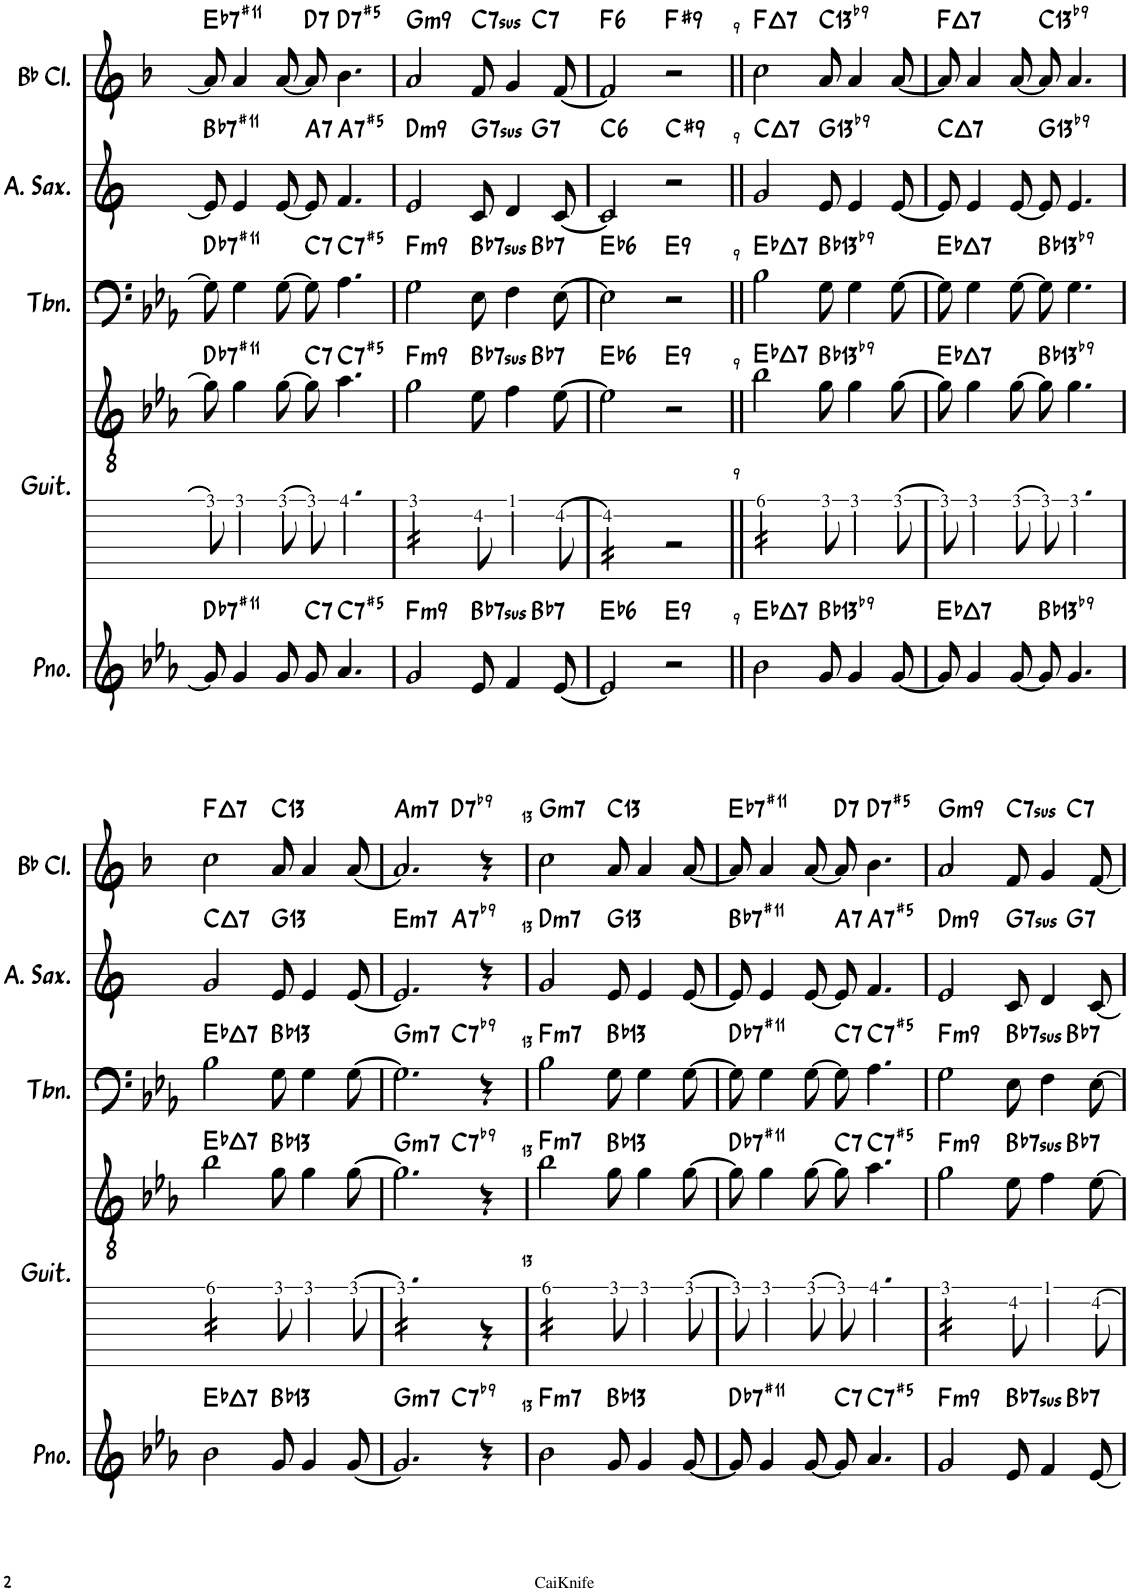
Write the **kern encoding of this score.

**kern	**harte	**kern	**kern	**harte	**kern	**harte	**kern	**harte	**kern	**harte
*part5	*part5	*part4	*part4	*part4	*part3	*part3	*part2	*part2	*part1	*part1
*staff6	*	*staff5	*staff4	*	*staff3	*	*staff2	*	*staff1	*
*I"钢琴	*	*I"原音吉他	*	*	*I"长号	*	*I"中音萨克斯	*	*I"降B调单簧管	*
!!LO:PB:g=z
*clefG2	*	*	*clefGv2	*	*clefF4	*	*clefG2	*	*clefG2	*
*	*	*	*	*	*	*	*Trd5c9	*	*Trd1c2	*
*k[b-e-a-]	*	*k[b-e-a-]	*k[b-e-a-]	*	*k[b-e-a-]	*	*k[]	*	*k[b-]	*
*M4/4	*	*M4/4	*M4/4	*	*M4/4	*	*M4/4	*	*M4/4	*
=6	=6	=6	=6	=6	=6	=6	=6	=6	=6	=6
!	!LO:H:kt=7	!	!	!LO:H:kt=7	!	!LO:H:kt=7	!	!LO:H:kt=7	!	!LO:H:kt=7
8g/]	Db:7(#11)	8g\]	8g\]	Db:7(#11)	8G\]	Db:7(#11)	8e/]	Bb:7(#11)	8a/]	Eb:7(#11)
4g/	.	4g\	4g\	.	4G\	.	4e/	.	4a/	.
8g/	.	[8g\	[8g\	.	[8G\	.	[8e/	.	[8a/	.
!	!LO:H:kt=7	!	!	!LO:H:kt=7	!	!LO:H:kt=7	!	!LO:H:kt=7	!	!LO:H:kt=7
8g/	C:7	8g\]	8g\]	C:7	8G\]	C:7	8e/]	A:7	8a/]	D:7
!	!LO:H:kt=7	!	!	!LO:H:kt=7	!	!LO:H:kt=7	!	!LO:H:kt=7	!	!LO:H:kt=7
4.a-/	C:(3,#5,b7)	4.a-\	4.a-\	C:(3,#5,b7)	4.A-\	C:(3,#5,b7)	4.f/	A:(3,#5,b7)	4.b-\	D:(3,#5,b7)
=7	=7	=7	=7	=7	=7	=7	=7	=7	=7	=7
!	!LO:H:kt=m9	!	!	!LO:H:kt=m9	!	!LO:H:kt=m9	!	!LO:H:kt=m9	!	!LO:H:kt=m9
*^	*	*	*^	*	*^	*	*^	*	*^	*
2g/	2.ryy	F:min9	2g\	2g\	2.ryy	F:min9	2G\	2.ryy	F:min9	2e/	2.ryy	D:min9	2a/	2.ryy	G:min9
!	!	!LO:H:kt=7sus	!	!	!	!LO:H:kt=7sus	!	!	!LO:H:kt=7sus	!	!	!LO:H:kt=7sus	!	!	!LO:H:kt=7sus
8e-/	.	Bb:sus4(7)	8e-\	8e-\	.	Bb:sus4(7)	8E-\	.	Bb:sus4(7)	8c/	.	G:sus4(7)	8f/	.	C:sus4(7)
4f/	.	.	4f\	4f\	.	.	4F\	.	.	4d/	.	.	4g/	.	.
!	!	!LO:H:kt=7	!	!	!	!LO:H:kt=7	!	!	!LO:H:kt=7	!	!	!LO:H:kt=7	!	!	!LO:H:kt=7
.	4ryy	Bb:7	.	.	4ryy	Bb:7	.	4ryy	Bb:7	.	4ryy	G:7	.	4ryy	C:7
[8e-/	.	.	[8e-\	[8e-\	.	.	[8E-\	.	.	[8c/	.	.	[8f/	.	.
=8	=8	=8	=8	=8	=8	=8	=8	=8	=8	=8	=8	=8	=8	=8	=8
!	!	!LO:H:kt=6	!	!	!	!LO:H:kt=6	!	!	!LO:H:kt=6	!	!	!LO:H:kt=6	!	!	!LO:H:kt=6
*	*	*	*	*v	*v	*	*	*	*	*v	*v	*	*v	*v	*
*v	*v	*	*	*	*	*v	*v	*	*	*	*	*
2e-/]	Eb:maj6	2e-\]	2e-\]	Eb:maj6	2E-\]	Eb:maj6	2c/]	C:maj6	2f/]	F:maj6
!	!LO:H:kt=9	!	!	!LO:H:kt=9	!	!LO:H:kt=9	!	!LO:H:kt=9	!	!LO:H:kt=9
2r	E:9	2r	2r	E:9	2r	E:9	2r	C#:9	2r	F#:9
=9||	=9||	=9||	=9||	=9||	=9||	=9||	=9||	=9||	=9||	=9||
!	!LO:H:kt=7	!	!	!LO:H:kt=7	!	!LO:H:kt=7	!	!LO:H:kt=7	!	!LO:H:kt=7
2b-\	Eb:maj7	2b-\	2b-\	Eb:maj7	2B-\	Eb:maj7	2g/	C:maj7	2cc\	F:maj7
!	!LO:H:kt=13	!	!	!LO:H:kt=13	!	!LO:H:kt=13	!	!LO:H:kt=13	!	!LO:H:kt=13
8g/	Bb:(3,5,b7,b9,11,13)	8g\	8g\	Bb:(3,5,b7,b9,11,13)	8G\	Bb:(3,5,b7,b9,11,13)	8e/	G:(3,5,b7,b9,11,13)	8a/	C:(3,5,b7,b9,11,13)
4g/	.	4g\	4g\	.	4G\	.	4e/	.	4a/	.
[8g/	.	[8g\	[8g\	.	[8G\	.	[8e/	.	[8a/	.
=10	=10	=10	=10	=10	=10	=10	=10	=10	=10	=10
!	!LO:H:kt=7	!	!	!LO:H:kt=7	!	!LO:H:kt=7	!	!LO:H:kt=7	!	!LO:H:kt=7
8g/]	Eb:maj7	8g\]	8g\]	Eb:maj7	8G\]	Eb:maj7	8e/]	C:maj7	8a/]	F:maj7
4g/	.	4g\	4g\	.	4G\	.	4e/	.	4a/	.
[8g/	.	[8g\	[8g\	.	[8G\	.	[8e/	.	[8a/	.
!	!LO:H:kt=13	!	!	!LO:H:kt=13	!	!LO:H:kt=13	!	!LO:H:kt=13	!	!LO:H:kt=13
8g/]	Bb:(3,5,b7,b9,11,13)	8g\]	8g\]	Bb:(3,5,b7,b9,11,13)	8G\]	Bb:(3,5,b7,b9,11,13)	8e/]	G:(3,5,b7,b9,11,13)	8a/]	C:(3,5,b7,b9,11,13)
4.g/	.	4.g\	4.g\	.	4.G\	.	4.e/	.	4.a/	.
!!LO:LB:g=z
=11	=11	=11	=11	=11	=11	=11	=11	=11	=11	=11
!	!LO:H:kt=7	!	!	!LO:H:kt=7	!	!LO:H:kt=7	!	!LO:H:kt=7	!	!LO:H:kt=7
2b-\	Eb:maj7	2b-\	2b-\	Eb:maj7	2B-\	Eb:maj7	2g/	C:maj7	2cc\	F:maj7
!	!LO:H:kt=13	!	!	!LO:H:kt=13	!	!LO:H:kt=13	!	!LO:H:kt=13	!	!LO:H:kt=13
8g/	Bb:9(11,13)	8g\	8g\	Bb:9(11,13)	8G\	Bb:9(11,13)	8e/	G:9(11,13)	8a/	C:9(11,13)
4g/	.	4g\	4g\	.	4G\	.	4e/	.	4a/	.
[8g/	.	[8g\	[8g\	.	[8G\	.	[8e/	.	[8a/	.
=12	=12	=12	=12	=12	=12	=12	=12	=12	=12	=12
!	!LO:H:kt=m7	!	!	!LO:H:kt=m7	!	!LO:H:kt=m7	!	!LO:H:kt=m7	!	!LO:H:kt=m7
*^	*	*	*^	*	*^	*	*^	*	*^	*
2.g/]	2ryy	G:min7	2.g\]	2.g\]	2ryy	G:min7	2.G\]	2ryy	G:min7	2.e/]	2ryy	E:min7	2.a/]	2ryy	A:min7
!	!	!LO:H:kt=7	!	!	!	!LO:H:kt=7	!	!	!LO:H:kt=7	!	!	!LO:H:kt=7	!	!	!LO:H:kt=7
.	2ryy	C:7(b9)	.	.	2ryy	C:7(b9)	.	2ryy	C:7(b9)	.	2ryy	A:7(b9)	.	2ryy	D:7(b9)
4r	.	.	4r	4r	.	.	4r	.	.	4r	.	.	4r	.	.
=13	=13	=13	=13	=13	=13	=13	=13	=13	=13	=13	=13	=13	=13	=13	=13
!	!	!LO:H:kt=m7	!	!	!	!LO:H:kt=m7	!	!	!LO:H:kt=m7	!	!	!LO:H:kt=m7	!	!	!LO:H:kt=m7
*	*	*	*	*v	*v	*	*	*	*	*v	*v	*	*v	*v	*
*v	*v	*	*	*	*	*v	*v	*	*	*	*	*
2b-\	F:min7	2b-\	2b-\	F:min7	2B-\	F:min7	2g/	D:min7	2cc\	G:min7
!	!LO:H:kt=13	!	!	!LO:H:kt=13	!	!LO:H:kt=13	!	!LO:H:kt=13	!	!LO:H:kt=13
8g/	Bb:9(11,13)	8g\	8g\	Bb:9(11,13)	8G\	Bb:9(11,13)	8e/	G:9(11,13)	8a/	C:9(11,13)
4g/	.	4g\	4g\	.	4G\	.	4e/	.	4a/	.
[8g/	.	[8g\	[8g\	.	[8G\	.	[8e/	.	[8a/	.
=14	=14	=14	=14	=14	=14	=14	=14	=14	=14	=14
!	!LO:H:kt=7	!	!	!LO:H:kt=7	!	!LO:H:kt=7	!	!LO:H:kt=7	!	!LO:H:kt=7
8g/]	Db:7(#11)	8g\]	8g\]	Db:7(#11)	8G\]	Db:7(#11)	8e/]	Bb:7(#11)	8a/]	Eb:7(#11)
4g/	.	4g\	4g\	.	4G\	.	4e/	.	4a/	.
[8g/	.	[8g\	[8g\	.	[8G\	.	[8e/	.	[8a/	.
!	!LO:H:kt=7	!	!	!LO:H:kt=7	!	!LO:H:kt=7	!	!LO:H:kt=7	!	!LO:H:kt=7
8g/]	C:7	8g\]	8g\]	C:7	8G\]	C:7	8e/]	A:7	8a/]	D:7
!	!LO:H:kt=7	!	!	!LO:H:kt=7	!	!LO:H:kt=7	!	!LO:H:kt=7	!	!LO:H:kt=7
4.a-/	C:(3,#5,b7)	4.a-\	4.a-\	C:(3,#5,b7)	4.A-\	C:(3,#5,b7)	4.f/	A:(3,#5,b7)	4.b-\	D:(3,#5,b7)
=15	=15	=15	=15	=15	=15	=15	=15	=15	=15	=15
!	!LO:H:kt=m9	!	!	!LO:H:kt=m9	!	!LO:H:kt=m9	!	!LO:H:kt=m9	!	!LO:H:kt=m9
*^	*	*	*^	*	*^	*	*^	*	*^	*
2g/	2.ryy	F:min9	2g\	2g\	2.ryy	F:min9	2G\	2.ryy	F:min9	2e/	2.ryy	D:min9	2a/	2.ryy	G:min9
!	!	!LO:H:kt=7sus	!	!	!	!LO:H:kt=7sus	!	!	!LO:H:kt=7sus	!	!	!LO:H:kt=7sus	!	!	!LO:H:kt=7sus
8e-/	.	Bb:sus4(7)	8e-\	8e-\	.	Bb:sus4(7)	8E-\	.	Bb:sus4(7)	8c/	.	G:sus4(7)	8f/	.	C:sus4(7)
4f/	.	.	4f\	4f\	.	.	4F\	.	.	4d/	.	.	4g/	.	.
!	!	!LO:H:kt=7	!	!	!	!LO:H:kt=7	!	!	!LO:H:kt=7	!	!	!LO:H:kt=7	!	!	!LO:H:kt=7
.	4ryy	Bb:7	.	.	4ryy	Bb:7	.	4ryy	Bb:7	.	4ryy	G:7	.	4ryy	C:7
[8e-/	.	.	[8e-\	[8e-\	.	.	[8E-\	.	.	[8c/	.	.	[8f/	.	.
*	*	*	*	*v	*v	*	*	*	*	*v	*v	*	*v	*v	*
*v	*v	*	*	*	*	*v	*v	*	*	*	*	*
=	=	=	=	=	=	=	=	=	=	=
*-	*-	*-	*-	*-	*-	*-	*-	*-	*-	*-
